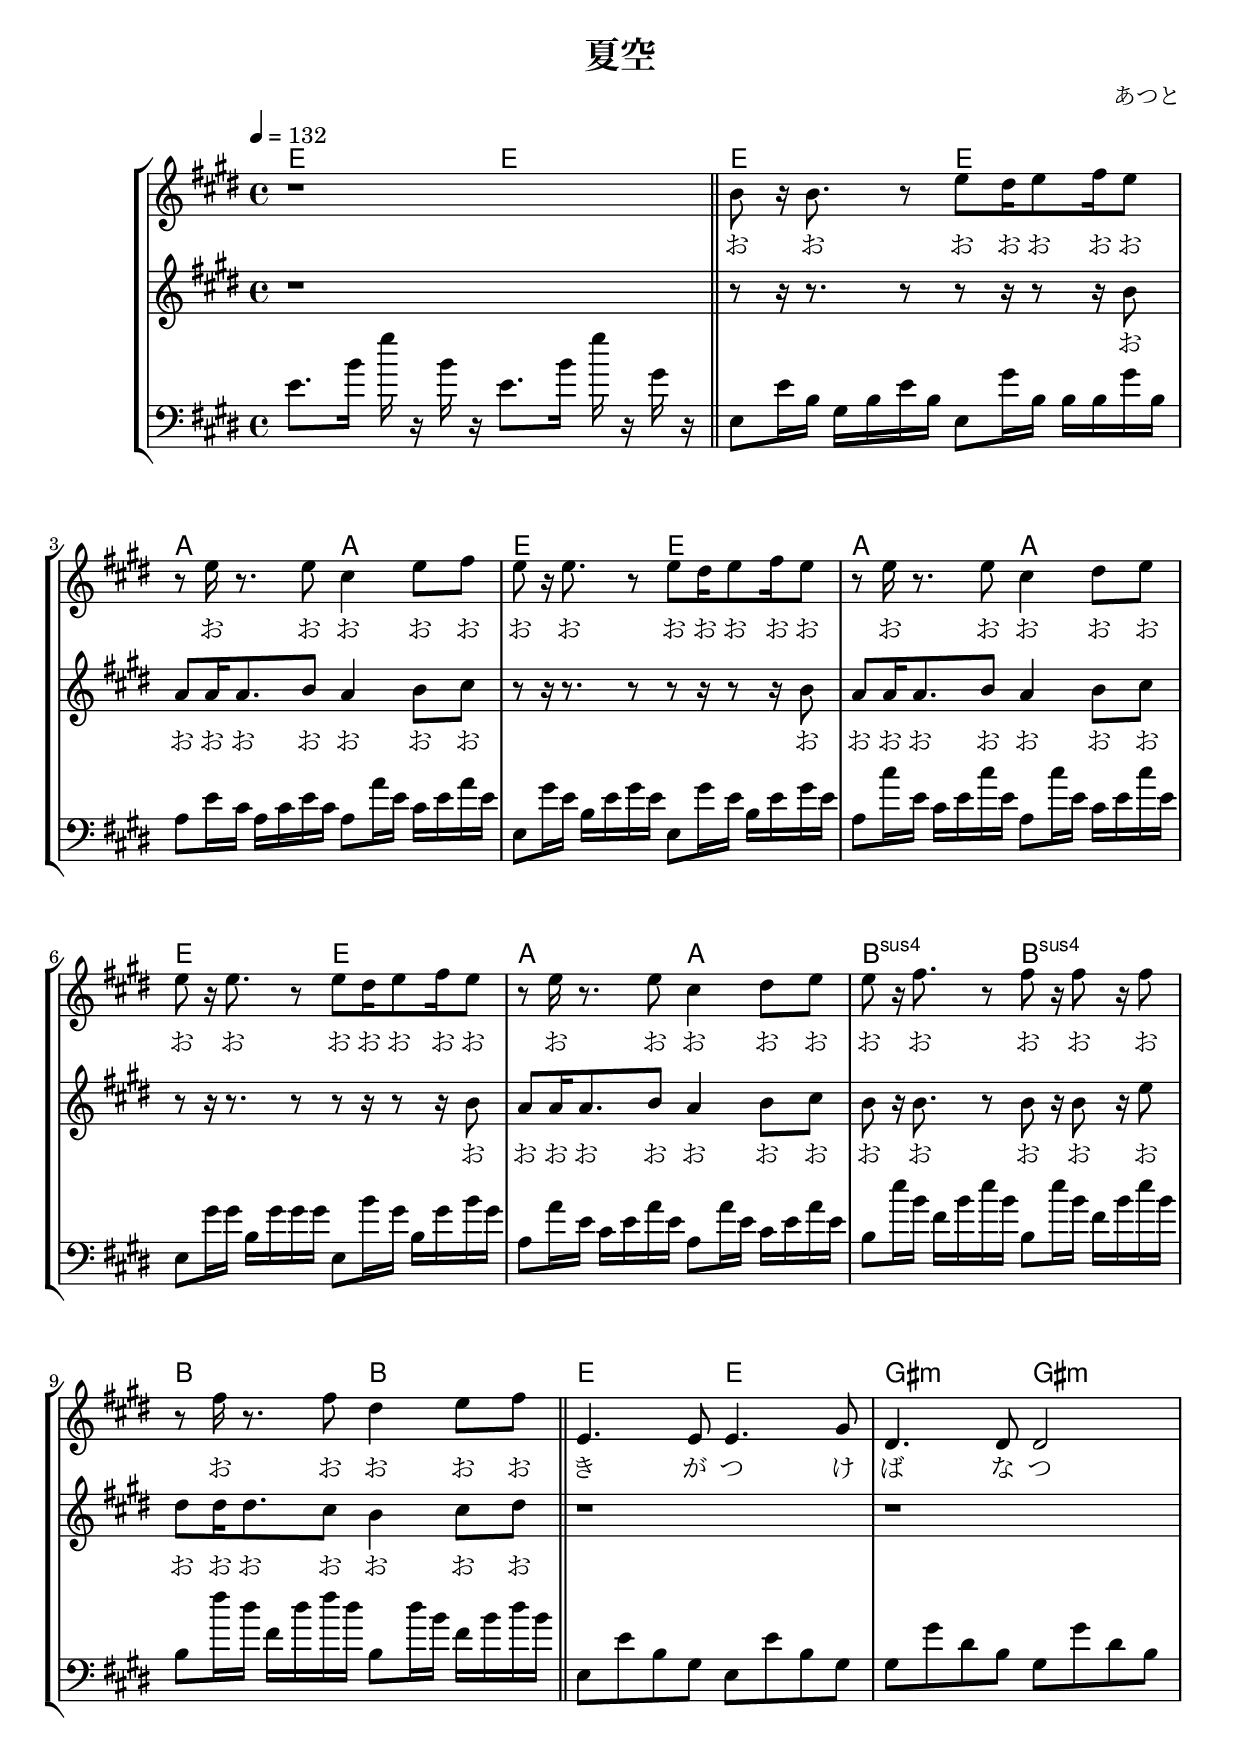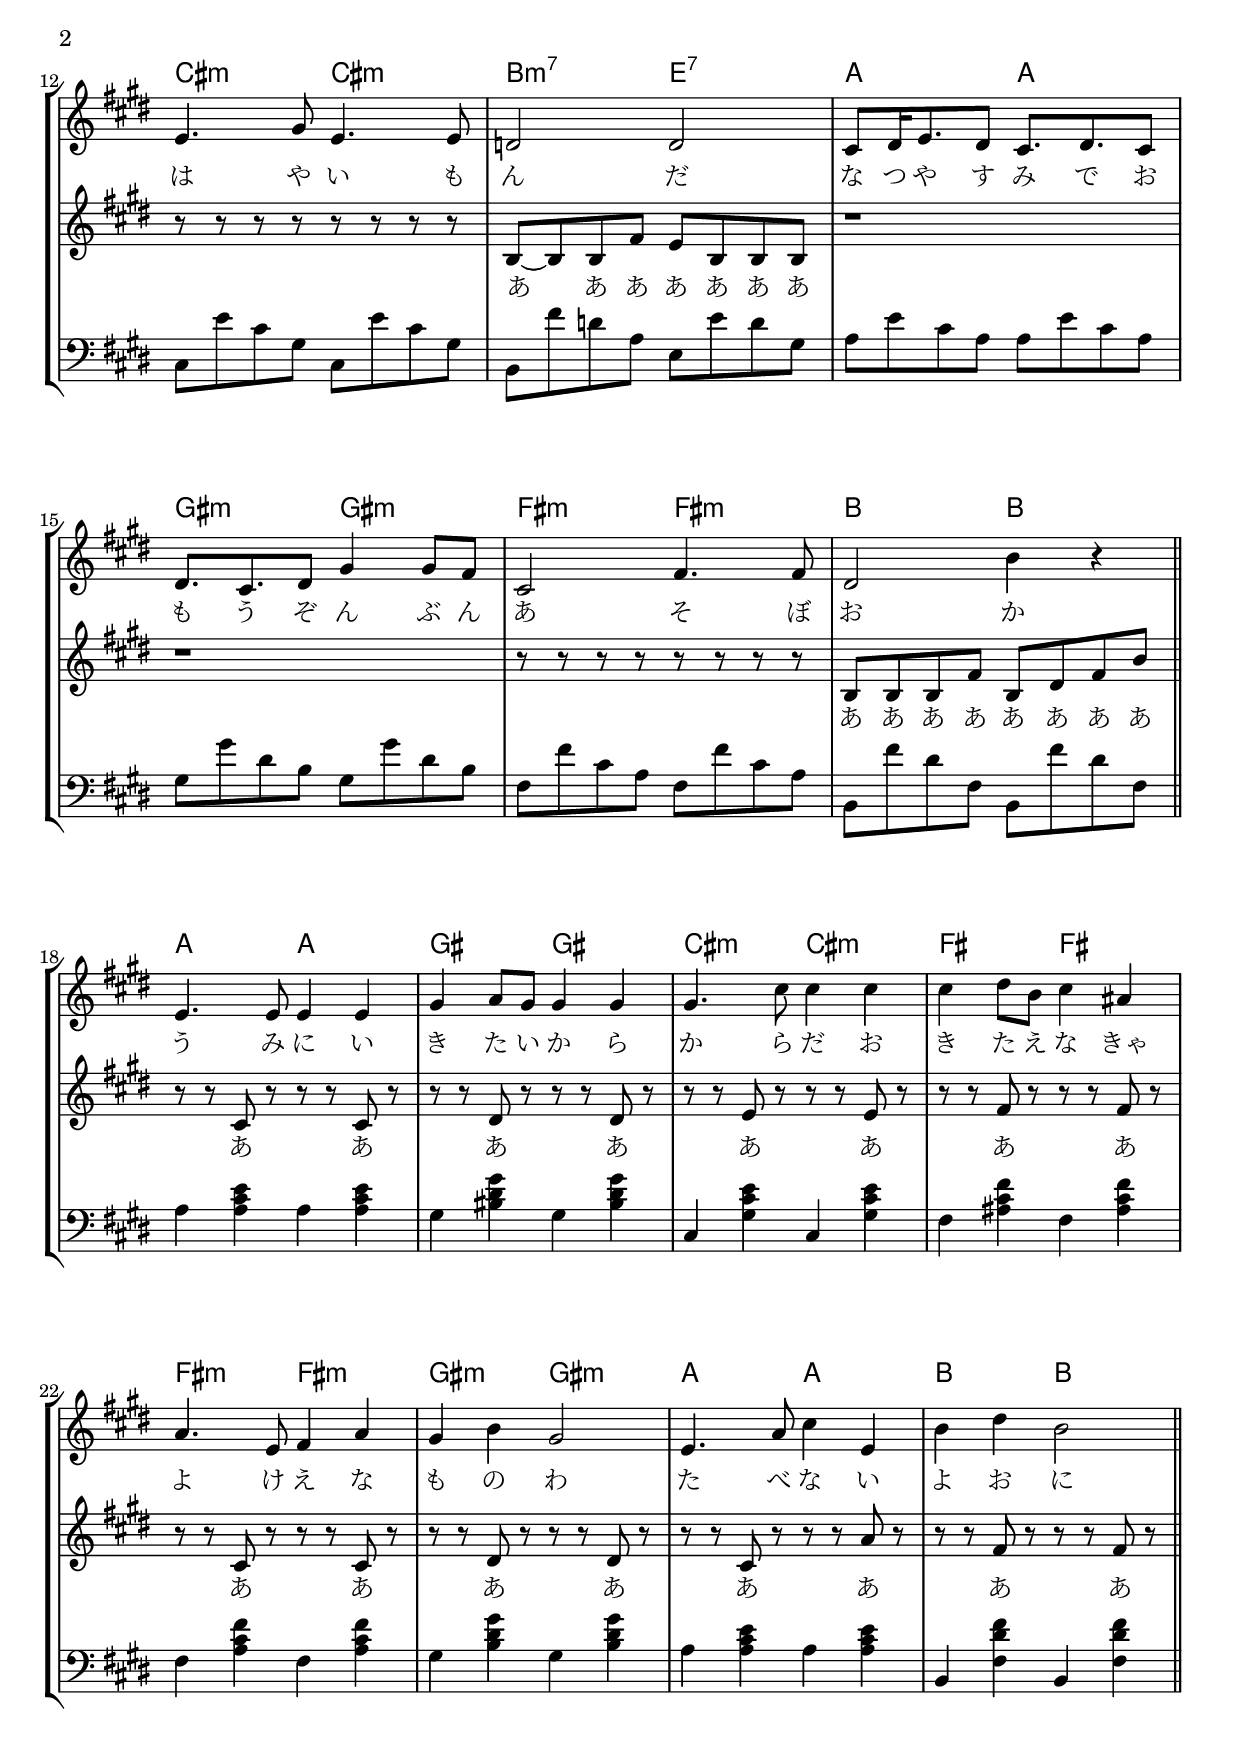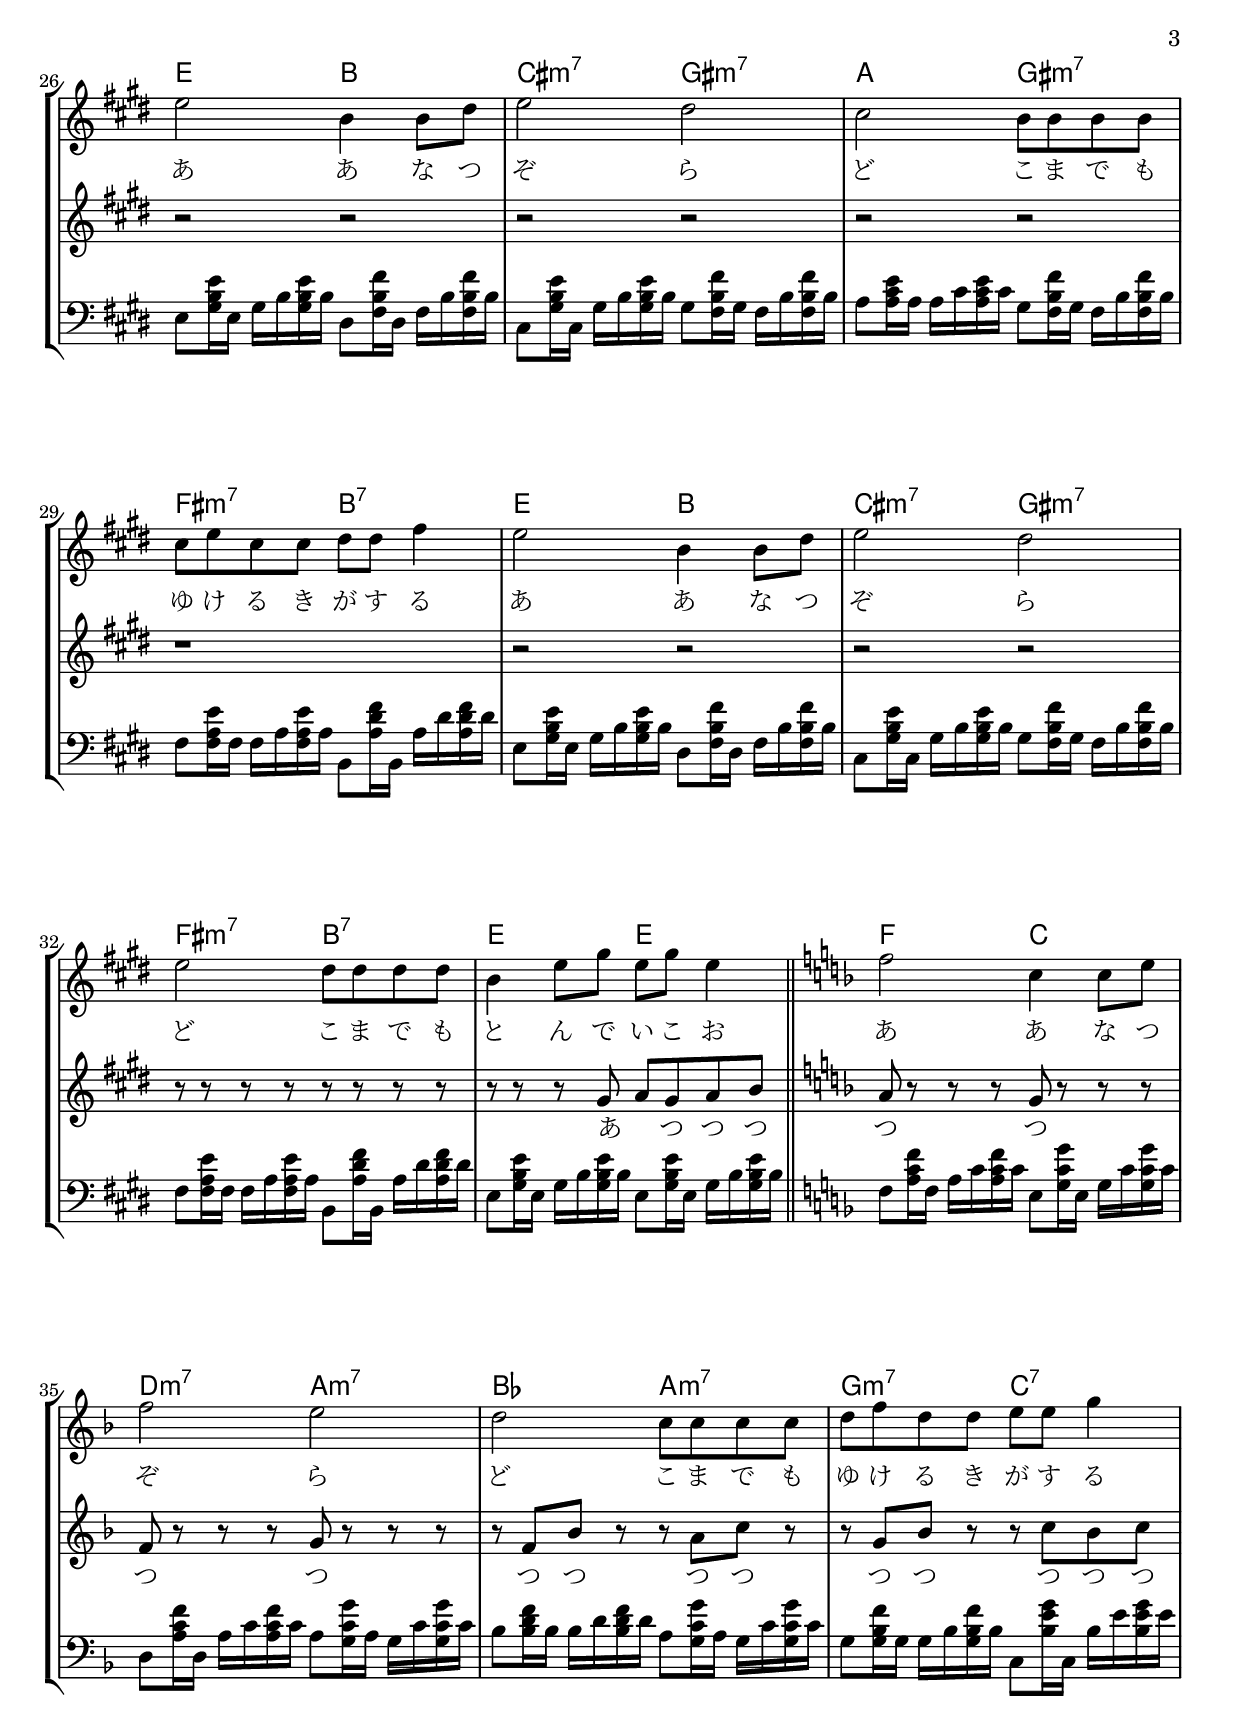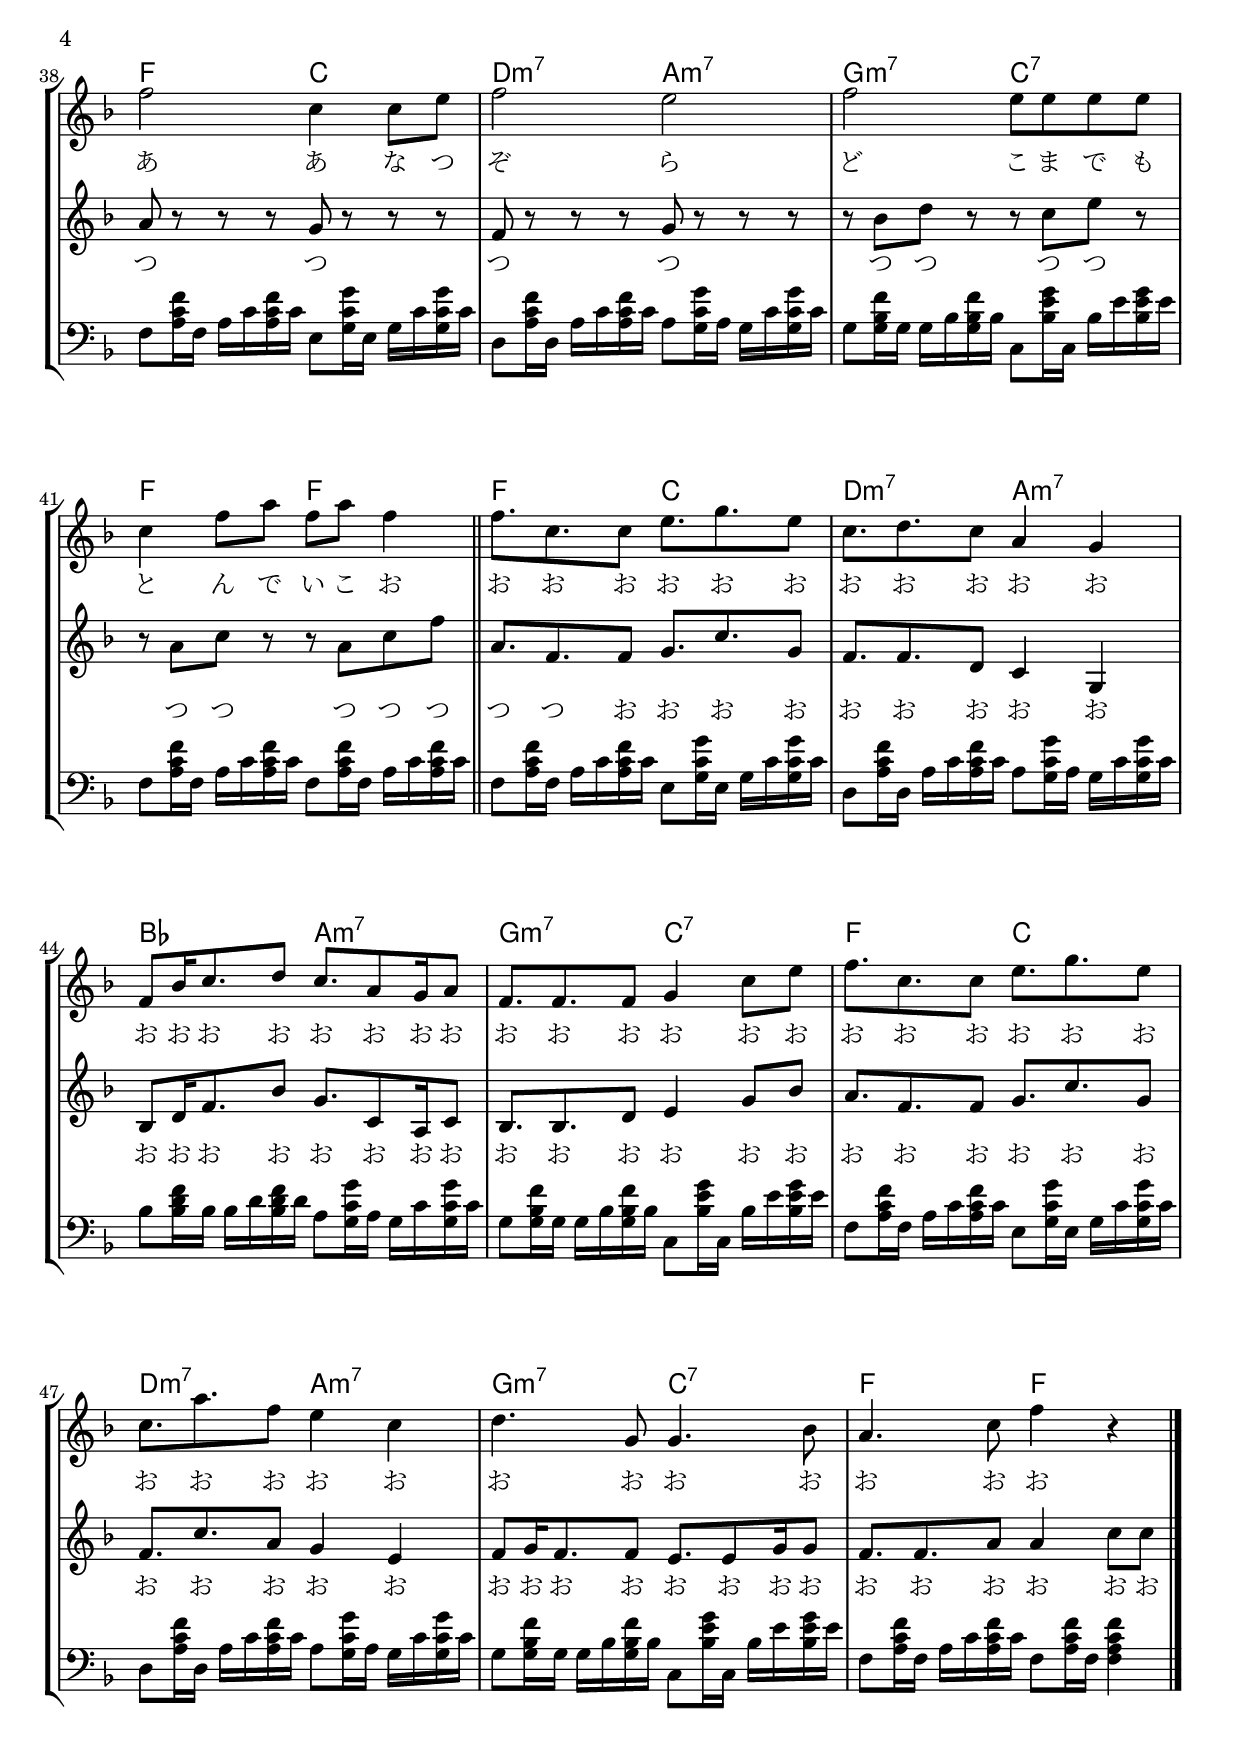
\version "2.12.1"

\header {
	title = \markup {夏空}
	composer = \markup \center-column {あつと}
}

harmony = \chordmode {
	e2 e 

	e e a a e e a a e e a a b:sus4 b:sus4 b b 

	e e gis:m gis:m cis:m cis:m b:min7 e:7 a a gis:m gis:m fis:m fis:m b b 

	a a gis gis cis:m cis:m fis fis fis:m fis:m gis:m gis:m a a b b 

	e b cis:min7 gis:min7 a gis:min7 fis:min7 b:7 e b cis:min7 gis:min7 fis:min7 b:7 e e 

	f c d:min7 a:min7 bes a:min7 g:min7 c:7 f c d:min7 a:min7 g:min7 c:7 f f 

	f c d:min7 a:min7 bes a:min7 g:min7 c:7 f c d:min7 a:min7 g:min7 c:7 f f 
}

melody = {
	\key e \major
	\tempo 4 = 132
	r1   
	\set Staff.midiInstrument = #"Lead 4 (chiff)"
	b'8  r16  b'8.  r8  e''8  dis''16  e''8  fis''16  e''8 
	r8  e''16  r8.  e''8  cis''4  e''8  fis''8 
	e''8  r16  e''8.  r8  e''8  dis''16  e''8  fis''16  e''8 
	r8  e''16  r8.  e''8  cis''4  dis''8  e''8 
	e''8  r16  e''8.  r8  e''8  dis''16  e''8  fis''16  e''8 
	r8  e''16  r8.  e''8  cis''4  dis''8  e''8 
	e''8  r16  fis''8.  r8  fis''8  r16  fis''8  r16  fis''8 
	r8  fis''16  r8.  fis''8  dis''4  e''8  fis''8
	\set Staff.midiInstrument = #"mmi0.34"
	e'4.  e'8  e'4.  gis'8 
	dis'4.  dis'8  dis'2 
	e'4.  gis'8  e'4.  e'8 
	d'2  d'2 
	cis'8  dis'16  e'8.  dis'8  cis'8.  dis'8.  cis'8 
	dis'8.  cis'8.  dis'8  gis'4  gis'8  fis'8 
	cis'2  fis'4.  fis'8 
	dis'2  b'4  	r4 	\set Staff.midiInstrument = #"mmi0.34"
	e'4.  e'8  e'4  e'4 
	gis'4  a'8  gis'8  gis'4  gis'4 
	gis'4.  cis''8  cis''4  cis''4 
	cis''4  dis''8  b'8  cis''4  ais'4 
	a'4.  e'8  fis'4  a'4 
	gis'4  b'4  gis'2 
	e'4.  a'8  cis''4  e'4 
	b'4  dis''4  b'2
	\set Staff.midiInstrument = #"mmi0.34"
	e''2  b'4  b'8  dis''8 
	e''2  dis''2 
	cis''2  b'8  b'8  b'8  b'8 
	cis''8  e''8  cis''8  cis''8  dis''8  dis''8  fis''4 
	e''2  b'4  b'8  dis''8 
	e''2  dis''2 
	e''2  dis''8  dis''8  dis''8  dis''8 
	b'4  e''8  gis''8  e''8  gis''8  e''4
	\set Staff.midiInstrument = #"mmi0.34"
		\key f \major
f''2  c''4  c''8  e''8 
	f''2  e''2 
	d''2  c''8  c''8  c''8  c''8 
	d''8  f''8  d''8  d''8  e''8  e''8  g''4 
	f''2  c''4  c''8  e''8 
	f''2  e''2 
	f''2  e''8  e''8  e''8  e''8 
	c''4  f''8  a''8  f''8  a''8  f''4
	\set Staff.midiInstrument = #"Lead 4 (chiff)"
	f''8.  c''8.  c''8  e''8.  g''8.  e''8 
	c''8.  d''8.  c''8  a'4  g'4 
	f'8  bes'16  c''8.  d''8  c''8.  a'8  g'16  a'8 
	f'8.  f'8.  f'8  g'4  c''8  e''8 
	f''8.  c''8.  c''8  e''8.  g''8.  e''8 
	c''8.  a''8.  f''8  e''4  c''4 
	d''4.  g'8  g'4.  bes'8 
	a'4.  c''8  f''4  	r4 	\bar "|."
}

words = \lyricmode {
	
	お  お  お  お  お  お  お  お  お  お  お  お  お  お  お  お  お  お  お  お  お  お  お  お  お  お  お  お  お  お  お  お  お  お  お  お  お  お  お  お  お  お  お  お  お  お  
	き  が  つ  け  ば  な  つ  は  や  い  も  ん  だ  な  つ  や  す  み  で  お  も  う  ぞ  ん  ぶ  ん  あ  そ  ぼ  お  か  
	う  み  に  い  き  た  い  か  ら  か  ら  だ  お  き  た  え  な  きゃ  よ  け  え  な  も  の  わ  た  べ  な  い  よ  お  に  
	あ  あ  な  つ  ぞ  ら  ど  こ  ま  で  も  ゆ  け  る  き  が  す  る  あ  あ  な  つ  ぞ  ら  ど  こ  ま  で  も  と  ん  で  い  こ  お  
	あ  あ  な  つ  ぞ  ら  ど  こ  ま  で  も  ゆ  け  る  き  が  す  る  あ  あ  な  つ  ぞ  ら  ど  こ  ま  で  も  と  ん  で  い  こ  お  
	お  お  お  お  お  お  お  お  お  お  お  お  お  お  お  お  お  お  お  お  お  お  お  お  お  お  お  お  お  お  お  お  お  お  お  お  お  お  お  お  お  お  お  
}

secondmelody = {
	\key e \major
	\tempo 4 = 132
	r1   
	\set Staff.midiInstrument = #"Orchestra Hit"
	r8  r16  r8.  r8  r8  r16  r8  r16  b'8 
	a'8  a'16  a'8.  b'8  a'4  b'8  cis''8 
	r8  r16  r8.  r8  r8  r16  r8  r16  b'8 
	a'8  a'16  a'8.  b'8  a'4  b'8  cis''8 
	r8  r16  r8.  r8  r8  r16  r8  r16  b'8 
	a'8  a'16  a'8.  b'8  a'4  b'8  cis''8 
	b'8  r16  b'8.  r8  b'8  r16  b'8  r16  e''8 
	dis''8  dis''16  dis''8.  cis''8  b'4  cis''8  dis''8
	\set Staff.midiInstrument = #"Lead 4 (chiff)"
	r1~ 
	r1 
	 r8  r8  r8  r8  r8  r8  r8  r8 
	b8  b8  b8  fis'8  e'8  b8  b8  b8 
	r1 
	r1 
	r8  r8  r8  r8  r8  r8  r8  r8 
	b8  b8  b8  fis'8  b8  dis'8  fis'8  b'8
	\set Staff.midiInstrument = #"Pizzicato Strings"
	r8  r8  cis'8  r8  r8  r8  cis'8  r8 
	r8  r8  dis'8  r8  r8  r8  dis'8  r8 
	r8  r8  e'8  r8  r8  r8  e'8  r8 
	r8  r8  fis'8  r8  r8  r8  fis'8  r8 
	r8  r8  cis'8  r8  r8  r8  cis'8  r8 
	r8  r8  dis'8  r8  r8  r8  dis'8  r8 
	r8  r8  cis'8  r8  r8  r8  a'8  r8 
	r8  r8  fis'8  r8  r8  r8  fis'8  r8
	\set Staff.midiInstrument = #"Lead 4 (chiff)"
	r2  r2 
	r2  r2 
	r2  r2~ 
	r1 
	 r2  r2 
	r2  r2 
	r8  r8  r8  r8  r8  r8  r8  r8 
	r8  r8  r8  gis'8  a'8  gis'8  a'8  b'8
	\set Staff.midiInstrument = #"Lead 4 (chiff)"
		\key f \major
a'8  r8  r8  r8  g'8  r8  r8  r8 
	f'8  r8  r8  r8  g'8  r8  r8  r8 
	r8  f'8  bes'8  r8  r8  a'8  c''8  r8 
	r8  g'8  bes'8  r8  r8  c''8  bes'8  c''8 
	a'8  r8  r8  r8  g'8  r8  r8  r8 
	f'8  r8  r8  r8  g'8  r8  r8  r8 
	r8  bes'8  d''8  r8  r8  c''8  e''8  r8 
	r8  a'8  c''8  r8  r8  a'8  c''8  f''8
	\set Staff.midiInstrument = #"Pad 4 (choir)"
	a'8.  f'8.  f'8  g'8.  c''8.  g'8 
	f'8.  f'8.  d'8  c'4  g4 
	bes8  d'16  f'8.  bes'8  g'8.  c'8  a16  c'8 
	bes8.  bes8.  d'8  e'4  g'8  bes'8 
	a'8.  f'8.  f'8  g'8.  c''8.  g'8 
	f'8.  c''8.  a'8  g'4  e'4 
	f'8  g'16  f'8.  f'8  e'8.  e'8  g'16  g'8 
	f'8.  f'8.  a'8  a'4  c''8  c''8
	\bar "|."
}

secondwords = \lyricmode {
	
	お  お  お  お  お  お  お  お  お  お  お  お  お  お  お  お  お  お  お  お  お  お  お  お  お  お  お  お  お  お  お  お  お  お  お  お  
	あ  あ  あ  あ  あ  あ  あ  あ  あ  あ  あ  あ  あ  あ  あ  あ  
	あ  あ  あ  あ  あ  あ  あ  あ  あ  あ  あ  あ  あ  あ  あ  あ  
	つ  つ  つ  つ  つ  
	つ  つ  つ  つ  つ  つ  つ  つ  つ  つ  つ  つ  つ  つ  つ  つ  つ  つ  つ  つ  つ  つ  つ  つ  つ  つ  
	お  お  お  お  お  お  お  お  お  お  お  お  お  お  お  お  お  お  お  お  お  お  お  お  お  お  お  お  お  お  お  お  お  お  お  お  お  お  お  お  お  お  お  お  お  お  お  お  お  お  
}

tempochange = {
	\tempo 4 = 132
	r1 \bar "||"
	\tempo 4 = 132
	r1 | r1 | r1 | r1 | r1 | r1 | r1 | r1 \bar "||"
	\tempo 4 = 132
	r1 | r1 | r1 | r1 | r1 | r1 | r1 | r1 \bar "||"
	\tempo 4 = 132
	r1 | r1 | r1 | r1 | r1 | r1 | r1 | r1 \bar "||"
	\tempo 4 = 132
	r1 | r1 | r1 | r1 | r1 | r1 | r1 | r1 \bar "||"
	\tempo 4 = 132
	r1 | r1 | r1 | r1 | r1 | r1 | r1 | r1 \bar "||"
	\tempo 4 = 132
	r1 | r1 | r1 | r1 | r1 | r1 | r1 | r1 \bar "|."
}

mainacc = {
	\clef bass
	\set Staff.midiInstrument = #"Pad 4 (choir)"
	\key e \major
	\tempo 4 = 132
	e'8. b'16 gis''16 r16 b'16 r16
	e'8. b'16 gis''16 r16 gis'16 r16
	\bar "||"

	\set Staff.midiInstrument = #"Acoustic Guitar (steel)"
	e8 e'16 b16   gis16 b16 e'16 b16
	e8 gis'16 b16   b16 b16 gis'16 b16
	a8 e'16 cis'16   a16 cis'16 e'16 cis'16
	a8 a'16 e'16   cis'16 e'16 a'16 e'16
	e8 gis'16 e'16   b16 e'16 gis'16 e'16
	e8 gis'16 e'16   b16 e'16 gis'16 e'16
	a8 cis''16 e'16   cis'16 e'16 cis''16 e'16
	a8 cis''16 e'16   cis'16 e'16 cis''16 e'16
	e8 gis'16 gis'16   b16 gis'16 gis'16 gis'16
	e8 b'16 gis'16   b16 gis'16 b'16 gis'16
	a8 a'16 e'16   cis'16 e'16 a'16 e'16
	a8 a'16 e'16   cis'16 e'16 a'16 e'16
	b8 e''16 b'16   fis'16 b'16 e''16 b'16
	b8 e''16 b'16   fis'16 b'16 e''16 b'16
	b8 fis''16 dis''16   fis'16 dis''16 fis''16 dis''16
	b8 dis''16 b'16   fis'16 b'16 dis''16 b'16
	\bar "||"

	\set Staff.midiInstrument = #"Acoustic Guitar (steel)"
	e8 e' b gis
	e8 e' b gis
	gis8 gis' dis' b
	gis8 gis' dis' b
	cis8 e' cis' gis
	cis8 e' cis' gis
	b,8 fis' d' a
	e8 e' d' gis
	a8 e' cis' a
	a8 e' cis' a
	gis8 gis' dis' b
	gis8 gis' dis' b
	fis8 fis' cis' a
	fis8 fis' cis' a
	b,8 fis' dis' fis
	b,8 fis' dis' fis
	\bar "||"

	\set Staff.midiInstrument = #"Acoustic Guitar (steel)"
	a4 <a cis' e'>4
	a4 <a cis' e'>4
	gis4 <bis dis' gis'>4
	gis4 <bis dis' gis'>4
	cis4 <gis cis' e'>4
	cis4 <gis cis' e'>4
	fis4 <ais cis' fis'>4
	fis4 <ais cis' fis'>4
	fis4 <a cis' fis'>4
	fis4 <a cis' fis'>4
	gis4 <b dis' gis'>4
	gis4 <b dis' gis'>4
	a4 <a cis' e'>4
	a4 <a cis' e'>4
	b,4 <fis dis' fis'>4
	b,4 <fis dis' fis'>4
	\bar "||"

	\set Staff.midiInstrument = #"Acoustic Guitar (steel)"
	e8 <gis b e'>16 e16   gis16 b16 <gis b e'>16 b16
	dis8 <fis b fis'>16 dis16   fis16 b16 <fis b fis'>16 b16
	cis8 <gis b e'>16 cis16   gis16 b16 <gis b e'>16 b16
	gis8 <fis b fis'>16 gis16   fis16 b16 <fis b fis'>16 b16
	a8 <a cis' e'>16 a16   a16 cis'16 <a cis' e'>16 cis'16
	gis8 <fis b fis'>16 gis16   fis16 b16 <fis b fis'>16 b16
	fis8 <fis a e'>16 fis16   fis16 a16 <fis a e'>16 a16
	b,8 <a dis' fis'>16 b,16   a16 dis'16 <a dis' fis'>16 dis'16
	e8 <gis b e'>16 e16   gis16 b16 <gis b e'>16 b16
	dis8 <fis b fis'>16 dis16   fis16 b16 <fis b fis'>16 b16
	cis8 <gis b e'>16 cis16   gis16 b16 <gis b e'>16 b16
	gis8 <fis b fis'>16 gis16   fis16 b16 <fis b fis'>16 b16
	fis8 <fis a e'>16 fis16   fis16 a16 <fis a e'>16 a16
	b,8 <a dis' fis'>16 b,16   a16 dis'16 <a dis' fis'>16 dis'16
	e8 <gis b e'>16 e16   gis16 b16 <gis b e'>16 b16
	e8 <gis b e'>16 e16   gis16 b16 <gis b e'>16 b16
	\bar "||"

	\set Staff.midiInstrument = #"Acoustic Guitar (steel)"
	\key f \major
	f8 <a c' f'>16 f16   a16 c'16 <a c' f'>16 c'16
	e8 <g c' g'>16 e16   g16 c'16 <g c' g'>16 c'16
	d8 <a c' f'>16 d16   a16 c'16 <a c' f'>16 c'16
	a8 <g c' g'>16 a16   g16 c'16 <g c' g'>16 c'16
	bes8 <bes d' f'>16 bes16   bes16 d'16 <bes d' f'>16 d'16
	a8 <g c' g'>16 a16   g16 c'16 <g c' g'>16 c'16
	g8 <g bes f'>16 g16   g16 bes16 <g bes f'>16 bes16
	c8 <bes e' g'>16 c16   bes16 e'16 <bes e' g'>16 e'16
	f8 <a c' f'>16 f16   a16 c'16 <a c' f'>16 c'16
	e8 <g c' g'>16 e16   g16 c'16 <g c' g'>16 c'16
	d8 <a c' f'>16 d16   a16 c'16 <a c' f'>16 c'16
	a8 <g c' g'>16 a16   g16 c'16 <g c' g'>16 c'16
	g8 <g bes f'>16 g16   g16 bes16 <g bes f'>16 bes16
	c8 <bes e' g'>16 c16   bes16 e'16 <bes e' g'>16 e'16
	f8 <a c' f'>16 f16   a16 c'16 <a c' f'>16 c'16
	f8 <a c' f'>16 f16   a16 c'16 <a c' f'>16 c'16
	\bar "||"

	\set Staff.midiInstrument = #"Acoustic Guitar (steel)"
	f8 <a c' f'>16 f16   a16 c'16 <a c' f'>16 c'16
	e8 <g c' g'>16 e16   g16 c'16 <g c' g'>16 c'16
	d8 <a c' f'>16 d16   a16 c'16 <a c' f'>16 c'16
	a8 <g c' g'>16 a16   g16 c'16 <g c' g'>16 c'16
	bes8 <bes d' f'>16 bes16   bes16 d'16 <bes d' f'>16 d'16
	a8 <g c' g'>16 a16   g16 c'16 <g c' g'>16 c'16
	g8 <g bes f'>16 g16   g16 bes16 <g bes f'>16 bes16
	c8 <bes e' g'>16 c16   bes16 e'16 <bes e' g'>16 e'16
	f8 <a c' f'>16 f16   a16 c'16 <a c' f'>16 c'16
	e8 <g c' g'>16 e16   g16 c'16 <g c' g'>16 c'16
	d8 <a c' f'>16 d16   a16 c'16 <a c' f'>16 c'16
	a8 <g c' g'>16 a16   g16 c'16 <g c' g'>16 c'16
	g8 <g bes f'>16 g16   g16 bes16 <g bes f'>16 bes16
	c8 <bes e' g'>16 c16   bes16 e'16 <bes e' g'>16 e'16
	f8 <a c' f'>16 f16   a16 c'16 <a c' f'>16 c'16
	f8 <a c' f'>16 f16 <f a c' f'>4
	\bar "|."
}

subacc = {
	\clef bass
	\set Staff.midiInstrument = #"Violin"
	\key e \major
	\tempo 4 = 132
	r2
	r2
	\bar "||"

	\set Staff.midiInstrument = #"Violin"
	<e gis b e'>2
	<e b b gis'>2
	<a a cis' e'>2
	<a cis' e' a'>2
	<e b e' gis'>2
	<e b e' gis'>2
	<a cis' e' cis''>2
	<a cis' e' cis''>2
	<e b gis' gis'>2
	<e b gis' b'>2
	<a cis' e' a'>2
	<a cis' e' a'>2
	<b fis' b' e''>2
	<b fis' b' e''>2
	<b fis' dis'' fis''>2
	<b fis' b' dis''>2
	\bar "||"

	\set Staff.midiInstrument = #"Lead 4 (chiff)"
	e4.e8
	e4.e8
	gis4.gis8
	gis4.gis8
	cis4.cis8
	cis4.cis8
	b,4.b,8
	e4.e8
	a4.a8
	a4.a8
	gis4.gis8
	gis4.gis8
	fis4.fis8
	fis4.fis8
	b,4.b,8
	b,4.b,8
	\bar "||"

	\set Staff.midiInstrument = #"Oboe"
	<a cis' e'>16 a16 <cis' e'>16 a16   <a cis' e'>16 a16 <cis' e'>16 a16
	<a cis' e'>16 a16 <cis' e'>16 a16   <a cis' e'>16 a16 <cis' e'>16 a16
	<gis dis' gis'>16 bis16 <dis' gis'>16 bis16   <gis dis' gis'>16 bis16 <dis' gis'>16 bis16
	<gis dis' gis'>16 bis16 <dis' gis'>16 bis16   <gis dis' gis'>16 bis16 <dis' gis'>16 bis16
	<cis cis' e'>16 gis16 <cis' e'>16 gis16   <cis cis' e'>16 gis16 <cis' e'>16 gis16
	<cis cis' e'>16 gis16 <cis' e'>16 gis16   <cis cis' e'>16 gis16 <cis' e'>16 gis16
	<fis cis' fis'>16 ais16 <cis' fis'>16 ais16   <fis cis' fis'>16 ais16 <cis' fis'>16 ais16
	<fis cis' fis'>16 ais16 <cis' fis'>16 ais16   <fis cis' fis'>16 ais16 <cis' fis'>16 ais16
	<fis cis' fis'>16 a16 <cis' fis'>16 a16   <fis cis' fis'>16 a16 <cis' fis'>16 a16
	<fis cis' fis'>16 a16 <cis' fis'>16 a16   <fis cis' fis'>16 a16 <cis' fis'>16 a16
	<gis dis' gis'>16 b16 <dis' gis'>16 b16   <gis dis' gis'>16 b16 <dis' gis'>16 b16
	<gis dis' gis'>16 b16 <dis' gis'>16 b16   <gis dis' gis'>16 b16 <dis' gis'>16 b16
	<a cis' e'>16 a16 <cis' e'>16 a16   <a cis' e'>16 a16 <cis' e'>16 a16
	<a cis' e'>16 a16 <cis' e'>16 a16   <a cis' e'>16 a16 <cis' e'>16 a16
	<b, dis' fis'>16 fis16 <dis' fis'>16 fis16   <b, dis' fis'>16 fis16 <dis' fis'>16 fis16
	<b, dis' fis'>16 fis16 <dis' fis'>16 fis16   <b, dis' fis'>16 fis16 <dis' fis'>16 fis16
	\bar "||"

	\set Staff.midiInstrument = #"Violin"
	<e gis b e'>4 <e gis b e'>4
	<dis fis b fis'>4 <dis fis b fis'>4
	<cis gis b e'>4 <cis gis b e'>4
	<gis fis b fis'>4 <gis fis b fis'>4
	<a a cis' e'>4 <a a cis' e'>4
	<gis fis b fis'>4 <gis fis b fis'>4
	<fis fis a e'>4 <fis fis a e'>4
	<b, a dis' fis'>4 <b, a dis' fis'>4
	<e gis b e'>4 <e gis b e'>4
	<dis fis b fis'>4 <dis fis b fis'>4
	<cis gis b e'>4 <cis gis b e'>4
	<gis fis b fis'>4 <gis fis b fis'>4
	<fis fis a e'>4 <fis fis a e'>4
	<b, a dis' fis'>4 <b, a dis' fis'>4
	<e gis b e'>4 <e gis b e'>4
	<e gis b e'>4 <e gis b e'>4
	\bar "||"

	\set Staff.midiInstrument = #"String Ensemble 1"
	\key f \major
	<f a c' f'>4 <f a c' f'>4
	<e g c' g'>4 <e g c' g'>4
	<d a c' f'>4 <d a c' f'>4
	<a g c' g'>4 <a g c' g'>4
	<bes bes d' f'>4 <bes bes d' f'>4
	<a g c' g'>4 <a g c' g'>4
	<g g bes f'>4 <g g bes f'>4
	<c bes e' g'>4 <c bes e' g'>4
	<f a c' f'>4 <f a c' f'>4
	<e g c' g'>4 <e g c' g'>4
	<d a c' f'>4 <d a c' f'>4
	<a g c' g'>4 <a g c' g'>4
	<g g bes f'>4 <g g bes f'>4
	<c bes e' g'>4 <c bes e' g'>4
	<f a c' f'>4 <f a c' f'>4
	<f a c' f'>4 <f a c' f'>4
	\bar "||"

	\set Staff.midiInstrument = #"String Ensemble 1"
	<f a c' f'>4 <f a c' f'>4
	<e g c' g'>4 <e g c' g'>4
	<d a c' f'>4 <d a c' f'>4
	<a g c' g'>4 <a g c' g'>4
	<bes bes d' f'>4 <bes bes d' f'>4
	<a g c' g'>4 <a g c' g'>4
	<g g bes f'>4 <g g bes f'>4
	<c bes e' g'>4 <c bes e' g'>4
	<f a c' f'>4 <f a c' f'>4
	<e g c' g'>4 <e g c' g'>4
	<d a c' f'>4 <d a c' f'>4
	<a g c' g'>4 <a g c' g'>4
	<g g bes f'>4 <g g bes f'>4
	<c bes e' g'>4 <c bes e' g'>4
	<f a c' f'>4 <f a c' f'>4
	<f a c' f'>2
	\bar "|."
}

percA = {
	\drummode {
	r1 \bar "||"
	r4 hh4 hh4 hh4  |hh4 hh4 hh4 hh4  |hh4 hh4 hh4 hh4  |hh4 hh4 hh4 hh4  |r4 hh4 hh4 hh4  |hh4 hh4 hh4 hh4  |hh4 hh4 hh4 hh4  |r1  \bar "||"
	r4 hh4 hh4 hh4  |hh4 hh4 hh4 hh4  |hh4 hh4 hh4 hh4  |hh4 hh4 hh4 hh4  |r4 hh4 hh4 hh4  |hh4 hh4 hh4 hh4  |hh4 hh4 hh4 hh4  |r1  \bar "||"
	r2 hho2  |r2 hho2  |r2 hho2  |r2 hho2  |r2 hho2  |r2 hho2  |r2 hho2  |r2 hho2  \bar "||"
	r4 hh4 hh4 hh4  |hh4 hh4 hh4 hh4  |hh4 hh4 hh4 hh4  |hh4 hh4 hh4 hh4  |r4 hh4 hh4 hh4  |hh4 hh4 hh4 hh4  |hh4 hh4 hh4 hh4  |r1  \bar "||"
	r8 cymr8 cymr8 cymr8 cymr8 cymr8 cymr8 cymr8  |cymr8 cymr8 cymr8 cymr8 cymr8 cymr8 cymr8 cymr8  |cymr8 cymr8 cymr8 cymr8 cymr8 cymr8 cymr8 cymr8  |cymr8 cymr8 cymr8 cymr8 cymr8 cymr8 cymr8 cymr8  |r8 cymr8 cymr8 cymr8 cymr8 cymr8 cymr8 cymr8  |cymr8 cymr8 cymr8 cymr8 cymr8 cymr8 cymr8 cymr8  |cymr8 cymr8 cymr8 cymr8 cymr8 cymr8 cymr8 cymr8  |cymr8 cymr8 cymr4 cymr8 cymr4.  \bar "||"
	r2 hho2  |r2 hho2  |r2 hho2  |r2 hho2  |r2 hho2  |r2 hho2  |r2 hho2  |r2 hho2  \bar "|."
	}
}

percB = {
	\drummode {
	r1 \bar "||"
	r4 sn8 sn4. sn4  |r4 sn8 sn4. sn4  |r4 sn8 sn4. sn4  |r4 sn8 sn4. sn4  |r4 sn8 sn4. sn4  |r4 sn8 sn4. sn4  |r4 sn8 sn4. sn4  |sn16 sn16 sn16 sn16 sn16 sn16 sn16 sn16 sn16 sn16 sn16 sn16 sn16 sn16 sn16 sn16  \bar "||"
	r4 sn8 sn4. sn4  |r4 sn8 sn4. sn4  |r4 sn8 sn4. sn4  |r4 sn8 sn4. sn4  |r4 sn8 sn4. sn4  |r4 sn8 sn4. sn4  |r4 sn8 sn4. sn4  |sn16 sn16 sn16 sn16 sn16 sn16 sn16 sn16 sn16 sn16 sn16 sn16 sn16 sn16 sn16 sn16  \bar "||"
	r8 hh16 hh16 hh8 hh16 hh8. hh16 hh16 hh8 hh16 hh16  |hh8 hh16 hh16 hh8 hh16 hh8. hh16 hh16 hh8 hh8  |hh8 hh16 hh16 hh8 hh16 hh8. hh16 hh16 hh8 hh16 hh16  |hh8 hh16 hh16 hh8 hh16 hh8. hh16 hh16 hh8 hh8  |r8 hh16 hh16 hh8 hh16 hh8. hh16 hh16 hh8 hh16 hh16  |hh8 hh16 hh16 hh8 hh16 hh8. hh16 hh16 hh8 hh8  |hh8 hh16 hh16 hh8 hh16 hh8. hh16 hh16 hh8 hh16 hh16  |hh8 hh16 hh16 hh8 hh16 hh8 hh4. r16  \bar "||"
	r4 sn8 sn4. sn4  |r4 sn8 sn4. sn4  |r4 sn8 sn4. sn4  |r4 sn8 sn4. sn4  |r4 sn8 sn4. sn4  |r4 sn8 sn4. sn4  |r4 sn8 sn4. sn4  |sn16 sn16 sn16 sn16 sn16 sn16 sn16 sn16 sn16 sn16 sn16 sn16 sn16 sn16 sn16 sn16  \bar "||"
	r4 sn8 sn4. sn4  |r4 sn8 sn4. sn4  |r4 sn8 sn4. sn4  |r4 sn8 sn4. sn4  |r4 sn8 sn4. sn4  |r4 sn8 sn4. sn4  |r4 sn8 sn4. sn4  |r8 sn8 sn4 sn8 sn8 sn16 sn16 sn16 sn16  \bar "||"
	r8 hh16 hh16 hh8 hh16 hh8. hh16 hh16 hh8 hh16 hh16  |hh8 hh16 hh16 hh8 hh16 hh8. hh16 hh16 hh8 hh8  |hh8 hh16 hh16 hh8 hh16 hh8. hh16 hh16 hh8 hh16 hh16  |hh8 hh16 hh16 hh8 hh16 hh8. hh16 hh16 hh8 hh8  |r8 hh16 hh16 hh8 hh16 hh8. hh16 hh16 hh8 hh16 hh16  |hh8 hh16 hh16 hh8 hh16 hh8. hh16 hh16 hh8 hh8  |hh8 hh16 hh16 hh8 hh16 hh8. hh16 hh16 hh8 hh16 hh16  |hh8 hh16 hh16 hh8 hh16 hh8 hh4. r16  \bar "|."
	}
}

percC = {
	\drummode {
	r1 \bar "||"
	bd4 bd4 bd4 bd4  |bd4 bd4 bd4 bd8 bd8  |bd4 bd4 bd4 bd4  |bd4 bd4 bd4 bd8 bd8  |bd4 bd4 bd4 bd4  |bd4 bd4 bd4 bd8 bd8  |bd4 bd4 bd4 bd4  |bd4 bd4 bd8 bd8 bd8 bd8  \bar "||"
	bd4 bd4 bd4 bd4  |bd4 bd4 bd4 bd8 bd8  |bd4 bd4 bd4 bd4  |bd4 bd4 bd4 bd8 bd8  |bd4 bd4 bd4 bd4  |bd4 bd4 bd4 bd8 bd8  |bd4 bd4 bd4 bd4  |bd4 bd4 bd8 bd8 bd8 bd8  \bar "||"
	r4 sn2 sn4  |r4 sn2 sn4  |r4 sn2 sn4  |r4 sn2 sn4  |r4 sn2 sn4  |r4 sn2 sn4  |r4 sn2 sn4  |r4 sn4. sn16 sn8 sn16 sn16 sn16  \bar "||"
	bd4 bd4 bd4 bd4  |bd4 bd4 bd4 bd8 bd8  |bd4 bd4 bd4 bd4  |bd4 bd4 bd4 bd8 bd8  |bd4 bd4 bd4 bd4  |bd4 bd4 bd4 bd8 bd8  |bd4 bd4 bd4 bd4  |bd4 bd4 bd8 bd8 bd8 bd8  \bar "||"
	bd4 bd4 bd4 bd4  |bd4 bd4 bd8 bd8 bd4  |bd4 bd4 bd4 bd4  |bd4 bd4 bd8 bd8 bd4  |bd4 bd4 bd4 bd4  |bd4 bd4 bd8 bd8 bd4  |bd4 bd4 bd4 bd4  |bd4. bd8 bd4 bd8 bd8  \bar "||"
	r4 sn2 sn4  |r4 sn2 sn4  |r4 sn2 sn4  |r4 sn2 sn4  |r4 sn2 sn4  |r4 sn2 sn4  |r4 sn2 sn4  |r4 sn4. sn16 sn8 sn16 sn16 sn16  \bar "|."
	}
}

percD = {
	\drummode {
	r1 \bar "||"
	r8 hhp4 hhp4 hhp4 hhp8  |r8 hhp4 hhp4 hhp4 hhp8  |r8 hhp4 hhp4 hhp4 hhp8  |r8 hhp4 hhp4 hhp4 hhp8  |r8 hhp4 hhp4 hhp4 hhp8  |r8 hhp4 hhp4 hhp4 hhp8  |r8 hhp4 hhp4 hhp4 hhp8  |r8 hhp4 hhp4 hhp4 hhp8  \bar "||"
	r8 hhp4 hhp4 hhp4 hhp8  |r8 hhp4 hhp4 hhp4 hhp8  |r8 hhp4 hhp4 hhp4 hhp8  |r8 hhp4 hhp4 hhp4 hhp8  |r8 hhp4 hhp4 hhp4 hhp8  |r8 hhp4 hhp4 hhp4 hhp8  |r8 hhp4 hhp4 hhp4 hhp8  |r8 hhp4 hhp4 hhp4 hhp8  \bar "||"
	bd8 bd4 bd4 r16 bd8. bd8  |bd8 bd4 bd4 r16 bd8. bd8  |bd8 bd4 bd4 r16 bd8. bd8  |bd8 bd4 bd4 r16 bd8. bd8  |bd8 bd4 bd4 r16 bd8. bd8  |bd8 bd4 bd4 r16 bd8. bd8  |bd8 bd4 bd4 r16 bd8. bd8  |bd4. bd8. bd4. r16  \bar "||"
	r8 hhp4 hhp4 hhp4 hhp8  |r8 hhp4 hhp4 hhp4 hhp8  |r8 hhp4 hhp4 hhp4 hhp8  |r8 hhp4 hhp4 hhp4 hhp8  |r8 hhp4 hhp4 hhp4 hhp8  |r8 hhp4 hhp4 hhp4 hhp8  |r8 hhp4 hhp4 hhp4 hhp8  |r8 hhp4 hhp4 hhp4 hhp8  \bar "||"
	cymc1  |r1 |r1 |r1 |cymc1  |r1 |r1 |r1 \bar "||"
	bd8 bd4 bd4 r16 bd8. bd8  |bd8 bd4 bd4 r16 bd8. bd8  |bd8 bd4 bd4 r16 bd8. bd8  |bd8 bd4 bd4 r16 bd8. bd8  |bd8 bd4 bd4 r16 bd8. bd8  |bd8 bd4 bd4 r16 bd8. bd8  |bd8 bd4 bd4 r16 bd8. bd8  |bd4. bd8. bd4. r16  \bar "|."
	}
}

percE = {
	\drummode {
	r1 \bar "||"
	cymc1  |r1 |r1 |r1 |cymc1  |r1 |r1 |r1 \bar "||"
	cymc1  |r1 |r1 |r1 |cymc1  |r1 |r1 |r1 \bar "||"
	cymc1  |r1 |r1 |r1 |cymc1  |r1 |r1 |r2. cymc4  \bar "||"
	cymc1  |r1 |r1 |r1 |cymc1  |r1 |r1 |r1 \bar "||"
	r1 |r1 |r1 |r1 |r1 |r1 |r1 |r4 r16 hhp8 hhp2 r16  \bar "||"
	cymc1  |r1 |r1 |r1 |cymc1  |r1 |r1 |r2. cymc4  \bar "|."
	}
}

percF = {
	\drummode {
	r1 \bar "||"
	r1 | r1 | r1 | r1 | r1 | r1 | r1 | r1 \bar "||"
	r1 | r1 | r1 | r1 | r1 | r1 | r1 | r1 \bar "||"
	r1 | r1 | r1 | r1 | r1 | r1 | r1 | r1 \bar "||"
	r1 | r1 | r1 | r1 | r1 | r1 | r1 | r1 \bar "||"
	r1 |r1 |r1 |r1 |r1 |r1 |r1 |r4. hh2 r8  \bar "||"
	r1 | r1 | r1 | r1 | r1 | r1 | r1 | r1 \bar "|."
	}
}

\score {
	<<
		\new StaffGroup <<
			\new ChordNames {\harmony}
			\new Voice = "melody" {\melody}
			\new Lyrics \lyricsto "melody" \words
			\new Voice = "secondmelody" {\secondmelody}
			\new Lyrics \lyricsto "secondmelody" \secondwords
			\new Staff = "mainacc" {\mainacc}
		>>
	>>
	\layout { }
}
